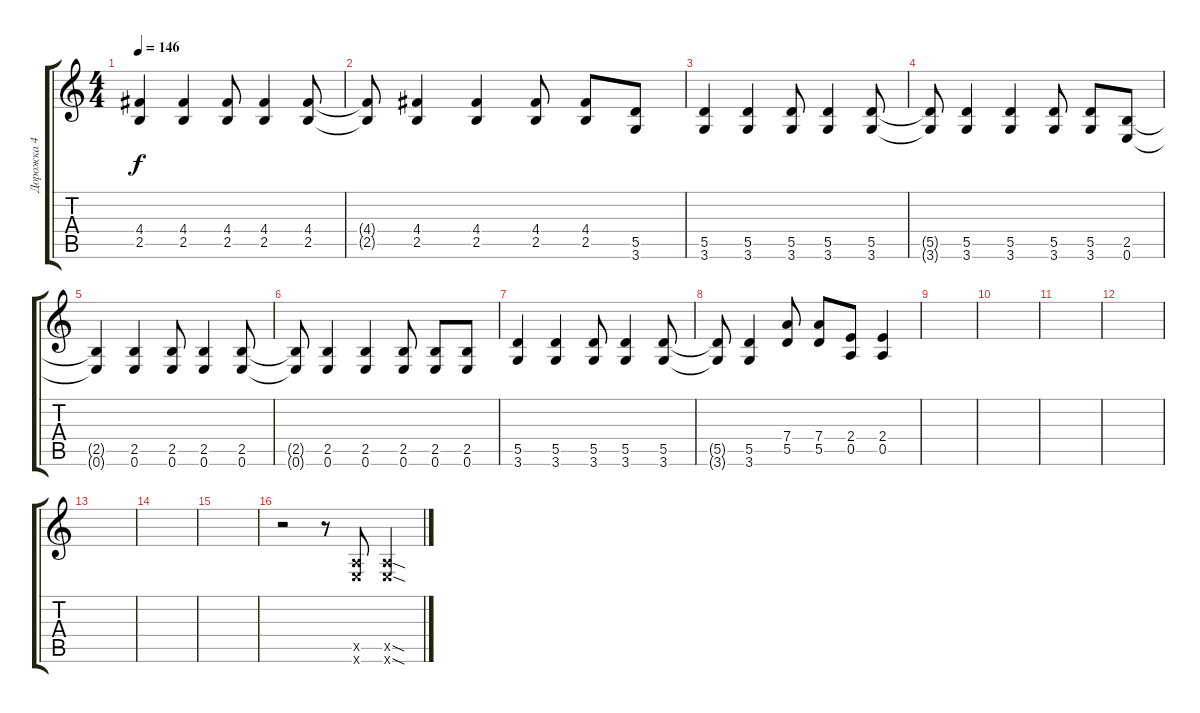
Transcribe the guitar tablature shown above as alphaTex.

\track ("Дорожка 4" "Дорожка 4") {instrument distortionguitar}
\staff {score tabs}
\tuning (E4 B3 G3 D3 A2 E2) {hide}
\ts (4 4)
\tempo 146
\clef g2
\ks c
(4.4 2.5).4{dy f} (4.4 2.5).4 (4.4 2.5).8 (4.4 2.5).4 (4.4 2.5).8 |
(4.4{t} 2.5{t}).8 (4.4 2.5).4 (4.4 2.5).4 (4.4 2.5).8 (4.4 2.5).8 (5.5 3.6).8 |
(5.5 3.6).4 (5.5 3.6).4 (5.5 3.6).8 (5.5 3.6).4 (5.5 3.6).8 |
(5.5{t} 3.6{t}).8 (5.5 3.6).4 (5.5 3.6).4 (5.5 3.6).8 (5.5 3.6).8 (2.5 0.6).8 |
(2.5{t} 0.6{t}).4 (2.5 0.6).4 (2.5 0.6).8 (2.5 0.6).4 (2.5 0.6).8 |
(2.5{t} 0.6{t}).8 (2.5 0.6).4 (2.5 0.6).4 (2.5 0.6).8 (2.5 0.6).8 (2.5 0.6).8 |
(5.5 3.6).4 (5.5 3.6).4 (5.5 3.6).8 (5.5 3.6).4 (5.5 3.6).8 |
(5.5{t} 3.6{t}).8 (5.5 3.6).4 (7.4 5.5).8 (7.4 5.5).8 (2.4 0.5).8 (2.4 0.5).4 |
|
|
|
|
|
|
|
r.2 r.8 (0.5{x} 0.6{x}).8 (0.5{sod x} 0.6{sod x}).4
